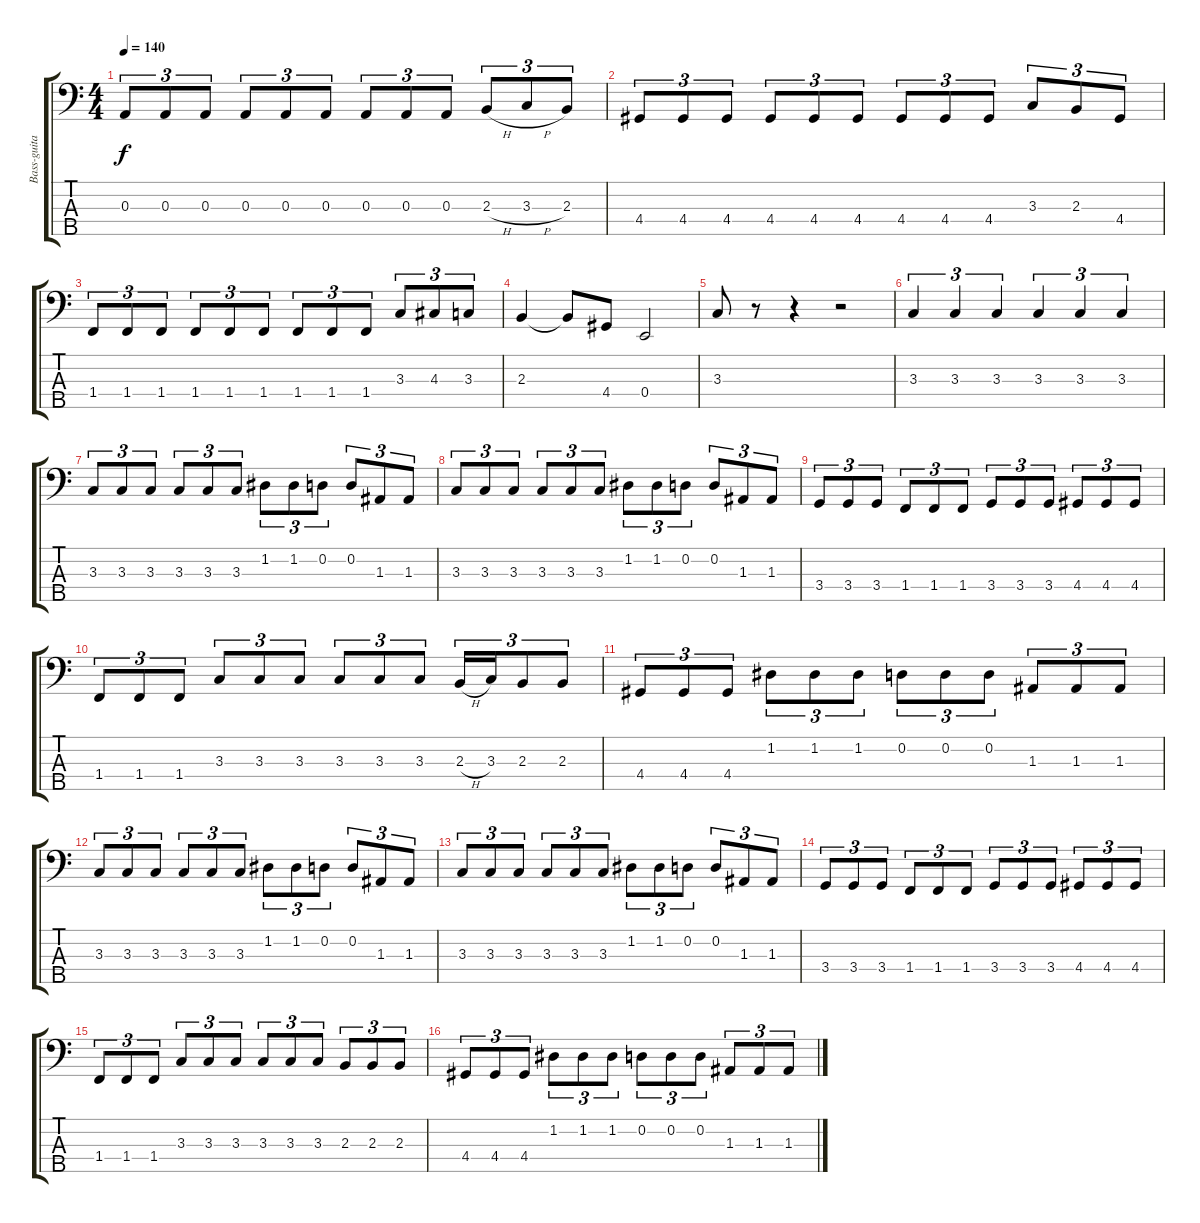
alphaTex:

\track ("Bass-guitar - Vortex" "Bass-guita") {instrument electricbassfinger}
\staff {score tabs}
\tuning (G2 D2 A1 E1 B0) {hide}
\ts (4 4)
\tempo 140
\clef f4
\ks c
0.3.8{tu (3 2) dy f} 0.3.8{tu (3 2)} 0.3.8{tu (3 2)} 0.3.8{tu (3 2)} 0.3.8{tu (3 2)} 0.3.8{tu (3 2)} 0.3.8{tu (3 2)} 0.3.8{tu (3 2)} 0.3.8{tu (3 2)} 2.3{h}.8{tu (3 2)} 3.3{h}.8{tu (3 2)} 2.3.8{tu (3 2)} |
4.4.8{tu (3 2)} 4.4.8{tu (3 2)} 4.4.8{tu (3 2)} 4.4.8{tu (3 2)} 4.4.8{tu (3 2)} 4.4.8{tu (3 2)} 4.4.8{tu (3 2)} 4.4.8{tu (3 2)} 4.4.8{tu (3 2)} 3.3.8{tu (3 2)} 2.3.8{tu (3 2)} 4.4.8{tu (3 2)} |
1.4.8{tu (3 2)} 1.4.8{tu (3 2)} 1.4.8{tu (3 2)} 1.4.8{tu (3 2)} 1.4.8{tu (3 2)} 1.4.8{tu (3 2)} 1.4.8{tu (3 2)} 1.4.8{tu (3 2)} 1.4.8{tu (3 2)} 3.3.8{tu (3 2)} 4.3.8{tu (3 2)} 3.3.8{tu (3 2)} |
2.3.4 2.3{t}.8 4.4.8 0.4.2 |
3.3.8 r.8 r.4 r.2 |
3.3.4{tu (3 2)} 3.3.4{tu (3 2)} 3.3.4{tu (3 2)} 3.3.4{tu (3 2)} 3.3.4{tu (3 2)} 3.3.4{tu (3 2)} |
3.3.8{tu (3 2)} 3.3.8{tu (3 2)} 3.3.8{tu (3 2)} 3.3.8{tu (3 2)} 3.3.8{tu (3 2)} 3.3.8{tu (3 2)} 1.2.8{tu (3 2)} 1.2.8{tu (3 2)} 0.2.8{tu (3 2)} 0.2.8{tu (3 2)} 1.3.8{tu (3 2)} 1.3.8{tu (3 2)} |
3.3.8{tu (3 2)} 3.3.8{tu (3 2)} 3.3.8{tu (3 2)} 3.3.8{tu (3 2)} 3.3.8{tu (3 2)} 3.3.8{tu (3 2)} 1.2.8{tu (3 2)} 1.2.8{tu (3 2)} 0.2.8{tu (3 2)} 0.2.8{tu (3 2)} 1.3.8{tu (3 2)} 1.3.8{tu (3 2)} |
3.4.8{tu (3 2)} 3.4.8{tu (3 2)} 3.4.8{tu (3 2)} 1.4.8{tu (3 2)} 1.4.8{tu (3 2)} 1.4.8{tu (3 2)} 3.4.8{tu (3 2)} 3.4.8{tu (3 2)} 3.4.8{tu (3 2)} 4.4.8{tu (3 2)} 4.4.8{tu (3 2)} 4.4.8{tu (3 2)} |
1.4.8{tu (3 2)} 1.4.8{tu (3 2)} 1.4.8{tu (3 2)} 3.3.8{tu (3 2)} 3.3.8{tu (3 2)} 3.3.8{tu (3 2)} 3.3.8{tu (3 2)} 3.3.8{tu (3 2)} 3.3.8{tu (3 2)} 2.3{h}.16{tu (3 2)} 3.3.16{tu (3 2)} 2.3.8{tu (3 2)} 2.3.8{tu (3 2)} |
4.4.8{tu (3 2)} 4.4.8{tu (3 2)} 4.4.8{tu (3 2)} 1.2.8{tu (3 2)} 1.2.8{tu (3 2)} 1.2.8{tu (3 2)} 0.2.8{tu (3 2)} 0.2.8{tu (3 2)} 0.2.8{tu (3 2)} 1.3.8{tu (3 2)} 1.3.8{tu (3 2)} 1.3.8{tu (3 2)} |
3.3.8{tu (3 2)} 3.3.8{tu (3 2)} 3.3.8{tu (3 2)} 3.3.8{tu (3 2)} 3.3.8{tu (3 2)} 3.3.8{tu (3 2)} 1.2.8{tu (3 2)} 1.2.8{tu (3 2)} 0.2.8{tu (3 2)} 0.2.8{tu (3 2)} 1.3.8{tu (3 2)} 1.3.8{tu (3 2)} |
3.3.8{tu (3 2)} 3.3.8{tu (3 2)} 3.3.8{tu (3 2)} 3.3.8{tu (3 2)} 3.3.8{tu (3 2)} 3.3.8{tu (3 2)} 1.2.8{tu (3 2)} 1.2.8{tu (3 2)} 0.2.8{tu (3 2)} 0.2.8{tu (3 2)} 1.3.8{tu (3 2)} 1.3.8{tu (3 2)} |
3.4.8{tu (3 2)} 3.4.8{tu (3 2)} 3.4.8{tu (3 2)} 1.4.8{tu (3 2)} 1.4.8{tu (3 2)} 1.4.8{tu (3 2)} 3.4.8{tu (3 2)} 3.4.8{tu (3 2)} 3.4.8{tu (3 2)} 4.4.8{tu (3 2)} 4.4.8{tu (3 2)} 4.4.8{tu (3 2)} |
1.4.8{tu (3 2)} 1.4.8{tu (3 2)} 1.4.8{tu (3 2)} 3.3.8{tu (3 2)} 3.3.8{tu (3 2)} 3.3.8{tu (3 2)} 3.3.8{tu (3 2)} 3.3.8{tu (3 2)} 3.3.8{tu (3 2)} 2.3.8{tu (3 2)} 2.3.8{tu (3 2)} 2.3.8{tu (3 2)} |
4.4.8{tu (3 2)} 4.4.8{tu (3 2)} 4.4.8{tu (3 2)} 1.2.8{tu (3 2)} 1.2.8{tu (3 2)} 1.2.8{tu (3 2)} 0.2.8{tu (3 2)} 0.2.8{tu (3 2)} 0.2.8{tu (3 2)} 1.3.8{tu (3 2)} 1.3.8{tu (3 2)} 1.3.8{tu (3 2)}
